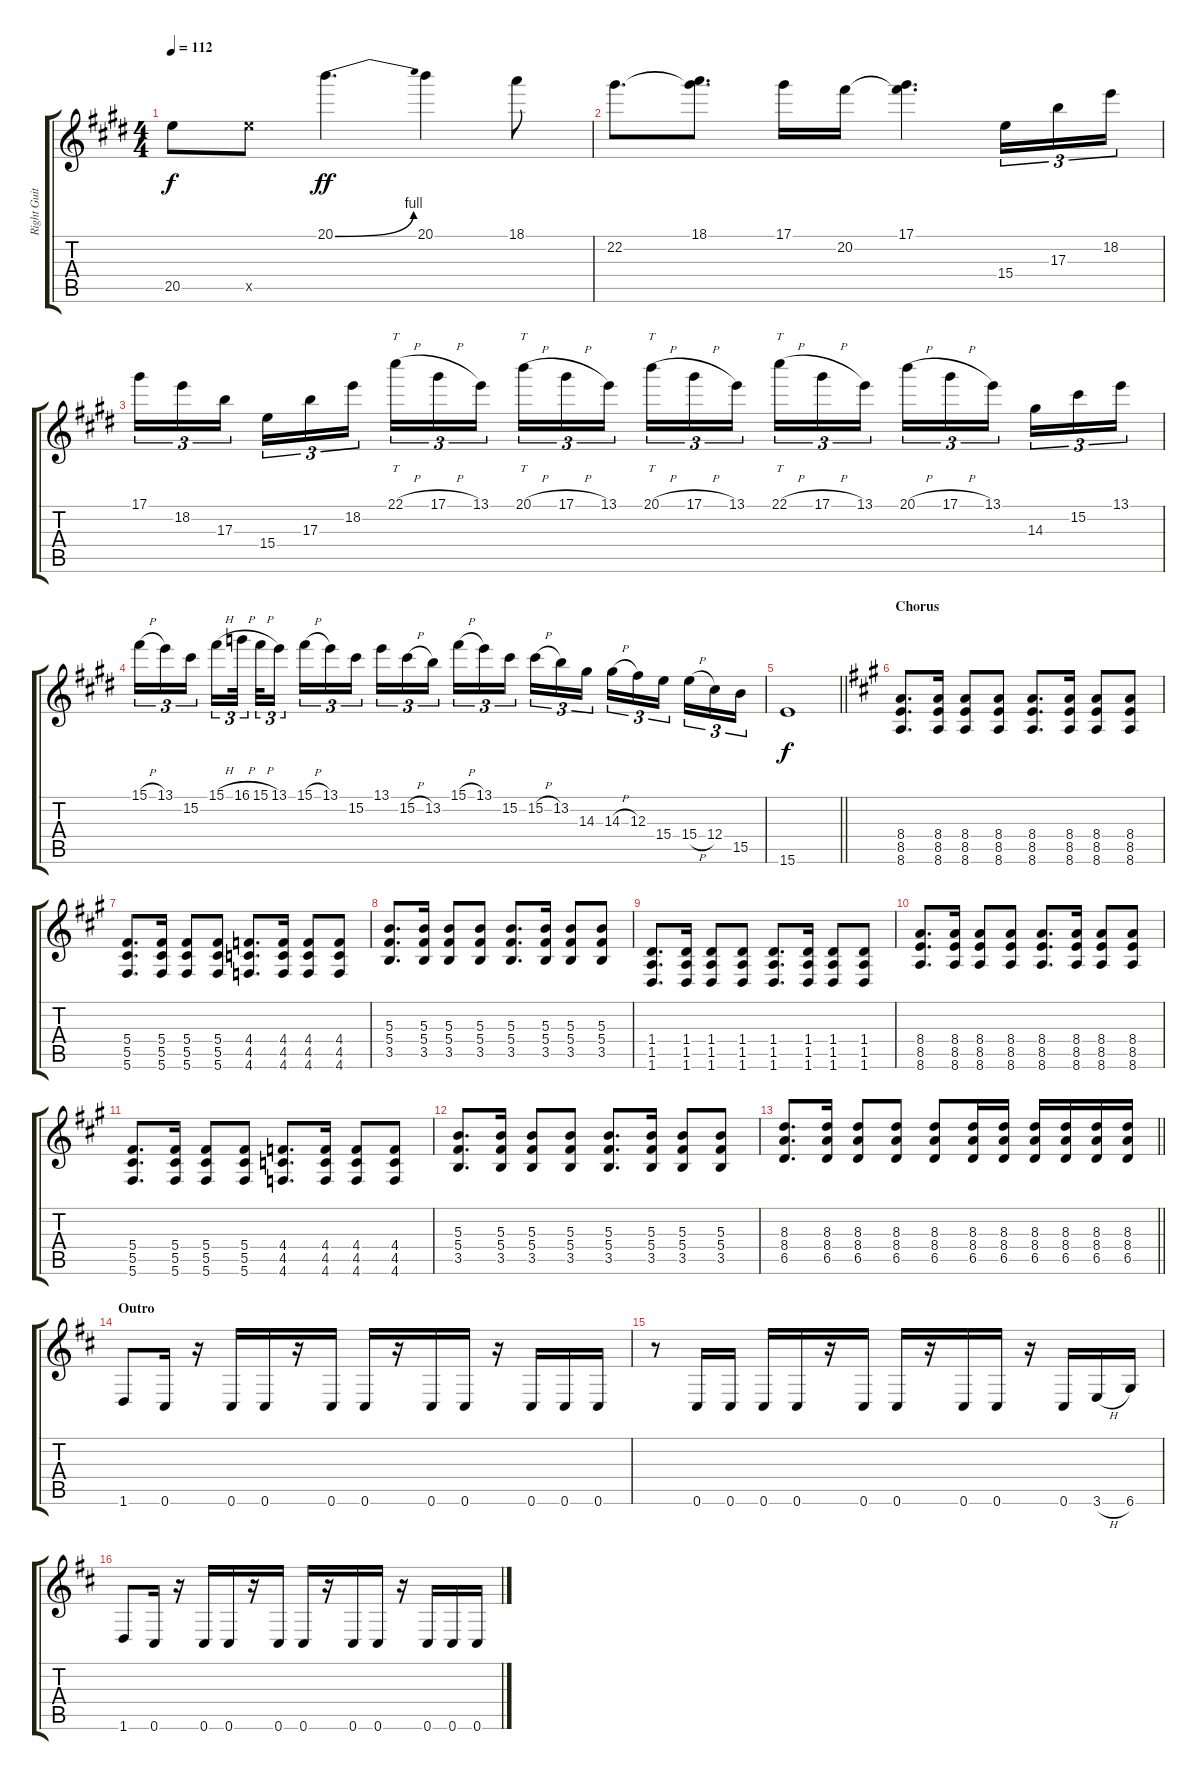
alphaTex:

\track ("Right Guitar I" "Right Guit") {instrument distortionguitar}
\staff {score tabs}
\tuning (Eb4 Bb3 Gb3 Db3 Ab2 Db2) {hide}
\ts (4 4)
\tempo 112
\clef g2
\ks e
20.5.8{dy f} 20.5{x}.8 20.1{be (bend 0 0 60 4)}.4{d dy ff} 20.1.4 18.1.8 |
22.2.8{d} (18.1 22.2{t}).8{d} 17.1.16 20.2.16 (17.1 20.2{t}).4{d} 15.4.16{tu (3 2)} 17.3.16{tu (3 2)} 18.2.16{tu (3 2)} |
17.1.16{tu (3 2)} 18.2.16{tu (3 2)} 17.3.16{tu (3 2) beam splitsecondary} 15.4.16{tu (3 2)} 17.3.16{tu (3 2)} 18.2.16{tu (3 2)} 22.1{h}.16{tt tu (3 2)} 17.1{h}.16{tu (3 2)} 13.1.16{tu (3 2) beam splitsecondary} 20.1{h}.16{tt tu (3 2)} 17.1{h}.16{tu (3 2)} 13.1.16{tu (3 2)} 20.1{h}.16{tt tu (3 2)} 17.1{h}.16{tu (3 2)} 13.1.16{tu (3 2) beam splitsecondary} 22.1{h}.16{tt tu (3 2)} 17.1{h}.16{tu (3 2)} 13.1.16{tu (3 2)} 20.1{h}.16{tu (3 2)} 17.1{h}.16{tu (3 2)} 13.1.16{tu (3 2) beam splitsecondary} 14.3.16{tu (3 2)} 15.2.16{tu (3 2)} 13.1.16{tu (3 2)} |
15.1{h}.16{tu (3 2)} 13.1.16{tu (3 2)} 15.2.16{tu (3 2) beam splitsecondary} 15.1{h}.16{tu (3 2)} 16.1{h}.32{tu (3 2) beam splitsecondary} 15.1{h}.32{tu (3 2)} 13.1.16{tu (3 2)} 15.1{h}.16{tu (3 2)} 13.1.16{tu (3 2)} 15.2.16{tu (3 2) beam splitsecondary} 13.1.16{tu (3 2)} 15.2{h}.16{tu (3 2)} 13.2.16{tu (3 2)} 15.1{h}.16{tu (3 2)} 13.1.16{tu (3 2)} 15.2.16{tu (3 2) beam splitsecondary} 15.2{h}.16{tu (3 2)} 13.2.16{tu (3 2)} 14.3.16{tu (3 2)} 14.3{h}.16{tu (3 2)} 12.3.16{tu (3 2)} 15.4.16{tu (3 2) beam splitsecondary} 15.4{h}.16{tu (3 2)} 12.4.16{tu (3 2)} 15.5.16{tu (3 2)} |
\barLineRight lightlight
15.6.1{dy f} |
\section ("" "Chorus")
\ks a
(8.4 8.5 8.6).8{d} (8.4 8.5 8.6).16 (8.4 8.5 8.6).8 (8.4 8.5 8.6).8 (8.4 8.5 8.6).8{d} (8.4 8.5 8.6).16 (8.4 8.5 8.6).8 (8.4 8.5 8.6).8 |
(5.4 5.5 5.6).8{d} (5.4 5.5 5.6).16 (5.4 5.5 5.6).8 (5.4 5.5 5.6).8 (4.4 4.5 4.6).8{d} (4.4 4.5 4.6).16 (4.4 4.5 4.6).8 (4.4 4.5 4.6).8 |
(5.3 5.4 3.5).8{d} (5.3 5.4 3.5).16 (5.3 5.4 3.5).8 (5.3 5.4 3.5).8 (5.3 5.4 3.5).8{d} (5.3 5.4 3.5).16 (5.3 5.4 3.5).8 (5.3 5.4 3.5).8 |
(1.4 1.5 1.6).8{d} (1.4 1.5 1.6).16 (1.4 1.5 1.6).8 (1.4 1.5 1.6).8 (1.4 1.5 1.6).8{d} (1.4 1.5 1.6).16 (1.4 1.5 1.6).8 (1.4 1.5 1.6).8 |
(8.4 8.5 8.6).8{d} (8.4 8.5 8.6).16 (8.4 8.5 8.6).8 (8.4 8.5 8.6).8 (8.4 8.5 8.6).8{d} (8.4 8.5 8.6).16 (8.4 8.5 8.6).8 (8.4 8.5 8.6).8 |
(5.4 5.5 5.6).8{d} (5.4 5.5 5.6).16 (5.4 5.5 5.6).8 (5.4 5.5 5.6).8 (4.4 4.5 4.6).8{d} (4.4 4.5 4.6).16 (4.4 4.5 4.6).8 (4.4 4.5 4.6).8 |
(5.3 5.4 3.5).8{d} (5.3 5.4 3.5).16 (5.3 5.4 3.5).8 (5.3 5.4 3.5).8 (5.3 5.4 3.5).8{d} (5.3 5.4 3.5).16 (5.3 5.4 3.5).8 (5.3 5.4 3.5).8 |
\barLineRight lightlight
(8.3 8.4 6.5).8{d} (8.3 8.4 6.5).16 (8.3 8.4 6.5).8 (8.3 8.4 6.5).8 (8.3 8.4 6.5).8 (8.3 8.4 6.5).16 (8.3 8.4 6.5).16 (8.3 8.4 6.5).16 (8.3 8.4 6.5).16 (8.3 8.4 6.5).16 (8.3 8.4 6.5).16 |
\section ("" "Outro")
\ks d
1.6.8 0.6.16 r.16 0.6.16 0.6.16 r.16 0.6.16 0.6.16 r.16 0.6.16 0.6.16 r.16 0.6.16 0.6.16 0.6.16 |
r.8 0.6.16 0.6.16 0.6.16 0.6.16 r.16 0.6.16 0.6.16 r.16 0.6.16 0.6.16 r.16 0.6.16 3.6{h}.16 6.6.16 |
1.6.8 0.6.16 r.16 0.6.16 0.6.16 r.16 0.6.16 0.6.16 r.16 0.6.16 0.6.16 r.16 0.6.16 0.6.16 0.6.16
